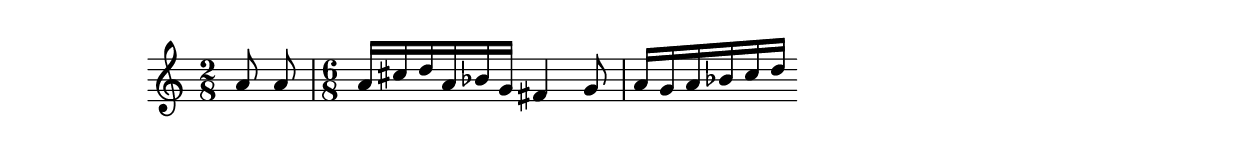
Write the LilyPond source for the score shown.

\version "1.7.18"

\header{
texidoc="
The first two a8 notes should not be beamed.
Also, no automatic beaming accross bar lines.
"
}

\score{
\notes \notes\relative c'' {
\time 2/8
a8 a
\time 6/8
a16 cis d a bes g fis4 g8
%a4. fis4 g8
a16 g a bes c d % ees8 d c
}
\paper{
   raggedright = ##t
}
}
